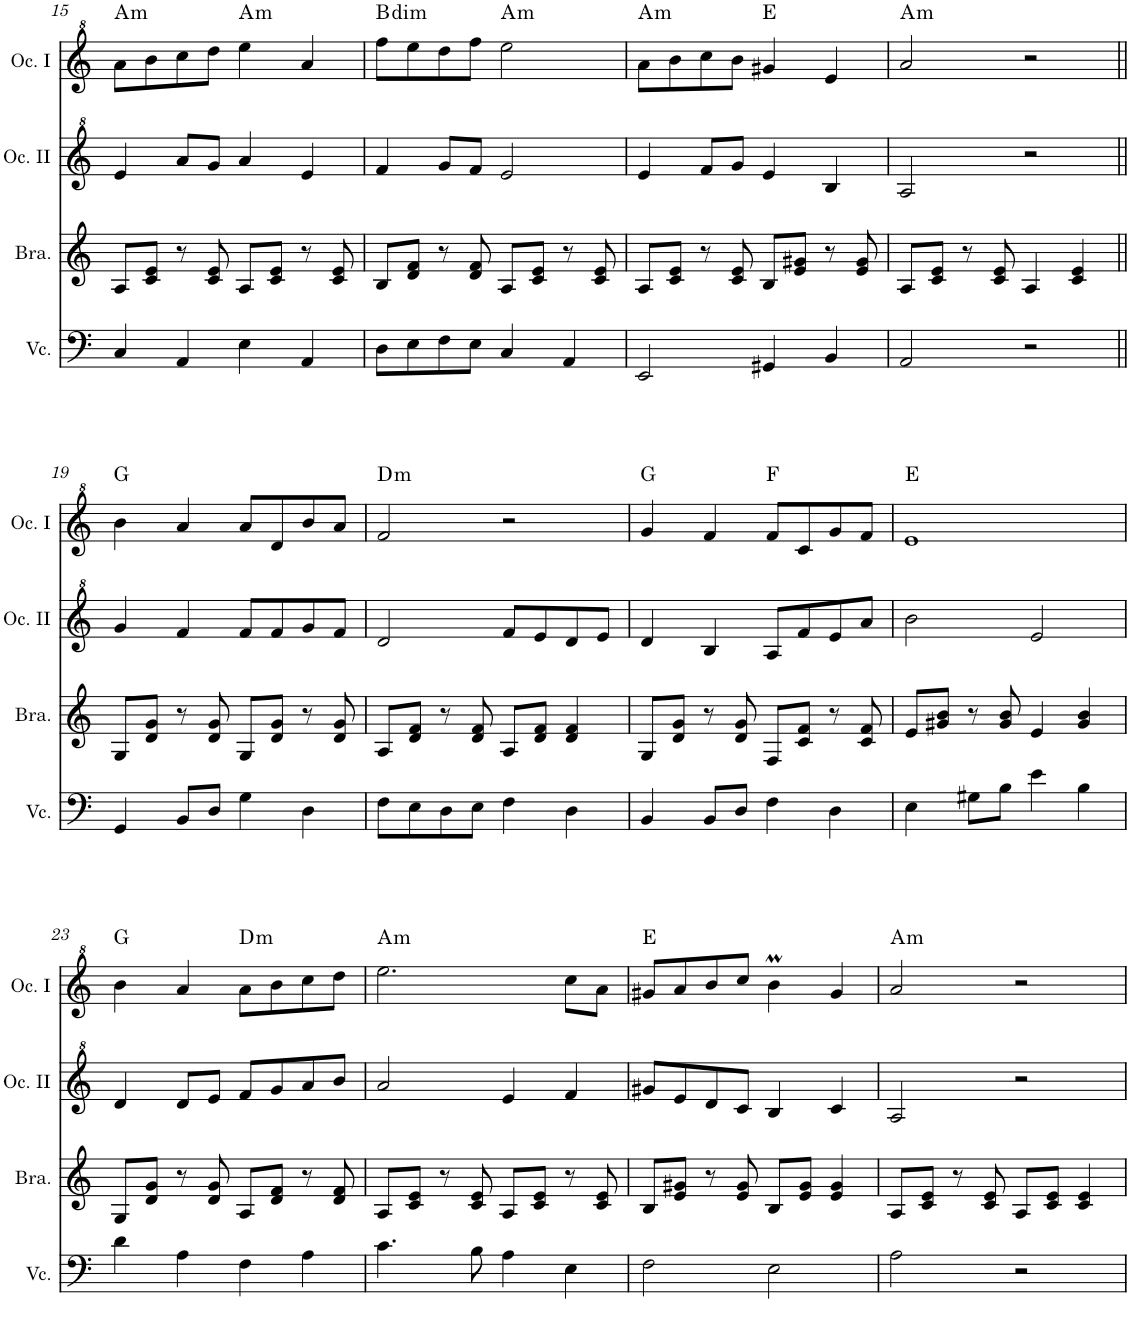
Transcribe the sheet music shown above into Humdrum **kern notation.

**kern	**kern	**kern	**kern	**harte
*part4	*part3	*part2	*part1	*part1
*staff4	*staff3	*staff2	*staff1	*
*I"Violoncello	*I"Bratsche	*I"Ocarina II	*I"Ocarina I	*
*I'Vc.	*I'Bra.	*I'Oc. II	*I'Oc. I	*
!!LO:PB:g=z
*clefF4	*clefG2	*clefG^2	*clefG^2	*
*k[]	*k[]	*k[]	*k[]	*
*M4/4	*M4/4	*M4/4	*M4/4	*
=15	=15	=15	=15	=15
!	!	!	!	!LO:H:kt=m
4C/	8A/L	4ee/	8aa\L	A:min
.	8c/ 8e/J	.	8bb\	.
4AA/	8r	8aa/L	8ccc\	.
.	8c/ 8e/	8gg/J	8ddd\J	.
!	!	!	!	!LO:H:kt=m
4E\	8A/L	4aa/	4eee\	A:min
.	8c/ 8e/J	.	.	.
4AA/	8r	4ee/	4aa/	.
.	8c/ 8e/	.	.	.
=16	=16	=16	=16	=16
!	!	!	!	!LO:H:kt=dim
8D\L	8B/L	4ff/	8fff\L	B:dim
8E\	8d/ 8f/J	.	8eee\	.
8F\	8r	8gg/L	8ddd\	.
8E\J	8d/ 8f/	8ff/J	8fff\J	.
!	!	!	!	!LO:H:kt=m
4C/	8A/L	2ee/	2eee\	A:min
.	8c/ 8e/J	.	.	.
4AA/	8r	.	.	.
.	8c/ 8e/	.	.	.
=17	=17	=17	=17	=17
!	!	!	!	!LO:H:kt=m
2EE/	8A/L	4ee/	8aa\L	A:min
.	8c/ 8e/J	.	8bb\	.
.	8r	8ff/L	8ccc\	.
.	8c/ 8e/	8gg/J	8bb\J	.
4GG#X/	8B/L	4ee/	4gg#X/	E:maj
.	8e/ 8g#X/J	.	.	.
4BB/	8r	4b/	4ee/	.
.	8e/ 8g#/	.	.	.
=18	=18	=18	=18	=18
!	!	!	!	!LO:H:kt=m
2AA/	8A/L	2a/	2aa/	A:min
.	8c/ 8e/J	.	.	.
.	8r	.	.	.
.	8c/ 8e/	.	.	.
2r	4A/	2r	2r	.
.	4c/ 4e/	.	.	.
!!LO:LB:g=z
=19||	=19||	=19||	=19||	=19||
4GG/	8G/L	4gg/	4bb\	G:maj
.	8d/ 8g/J	.	.	.
8BB/L	8r	4ff/	4aa/	.
8D/J	8d/ 8g/	.	.	.
4G\	8G/L	8ff/L	8aa/L	.
.	8d/ 8g/J	8ff/	8dd/	.
4D\	8r	8gg/	8bb/	.
.	8d/ 8g/	8ff/J	8aa/J	.
=20	=20	=20	=20	=20
!	!	!	!	!LO:H:kt=m
8F\L	8A/L	2dd/	2ff/	D:min
8E\	8d/ 8f/J	.	.	.
8D\	8r	.	.	.
8E\J	8d/ 8f/	.	.	.
4F\	8A/L	8ff/L	2r	.
.	8d/ 8f/J	8ee/	.	.
4D\	4d/ 4f/	8dd/	.	.
.	.	8ee/J	.	.
=21	=21	=21	=21	=21
4BB/	8G/L	4dd/	4gg/	G:maj
.	8d/ 8g/J	.	.	.
8BB/L	8r	4b/	4ff/	.
8D/J	8d/ 8g/	.	.	.
4F\	8F/L	8a/L	8ff/L	F:maj
.	8c/ 8f/J	8ff/	8cc/	.
4D\	8r	8ee/	8gg/	.
.	8c/ 8f/	8aa/J	8ff/J	.
=22	=22	=22	=22	=22
4E\	8e/L	2bb\	1ee	E:maj
.	8g#X/ 8b/J	.	.	.
8G#X\L	8r	.	.	.
8B\J	8g#/ 8b/	.	.	.
4e\	4e/	2ee/	.	.
4B\	4g#/ 4b/	.	.	.
!!LO:LB:g=z
=23	=23	=23	=23	=23
4d\	8G/L	4dd/	4bb\	G:maj
.	8d/ 8g/J	.	.	.
4A\	8r	8dd/L	4aa/	.
.	8d/ 8g/	8ee/J	.	.
!	!	!	!	!LO:H:kt=m
4F\	8A/L	8ff/L	8aa\L	D:min
.	8d/ 8f/J	8gg/	8bb\	.
4A\	8r	8aa/	8ccc\	.
.	8d/ 8f/	8bb/J	8ddd\J	.
=24	=24	=24	=24	=24
!	!	!	!	!LO:H:kt=m
4.c\	8A/L	2aa/	2.eee\	A:min
.	8c/ 8e/J	.	.	.
.	8r	.	.	.
8B\	8c/ 8e/	.	.	.
4A\	8A/L	4ee/	.	.
.	8c/ 8e/J	.	.	.
4E\	8r	4ff/	8ccc\L	.
.	8c/ 8e/	.	8aa\J	.
=25	=25	=25	=25	=25
2F\	8B/L	8gg#X/L	8gg#X/L	E:maj
.	8e/ 8g#X/J	8ee/	8aa/	.
.	8r	8dd/	8bb/	.
.	8e/ 8g#/	8cc/J	8ccc/J	.
2E\	8B/L	4b/	4bbm\	.
.	8e/ 8g#/J	.	.	.
.	4e/ 4g#/	4cc/	4gg#/	.
=26	=26	=26	=26	=26
!	!	!	!	!LO:H:kt=m
2A\	8A/L	2a/	2aa/	A:min
.	8c/ 8e/J	.	.	.
.	8r	.	.	.
.	8c/ 8e/	.	.	.
2r	8A/L	2r	2r	.
.	8c/ 8e/J	.	.	.
.	4c/ 4e/	.	.	.
=	=	=	=	=
*-	*-	*-	*-	*-
